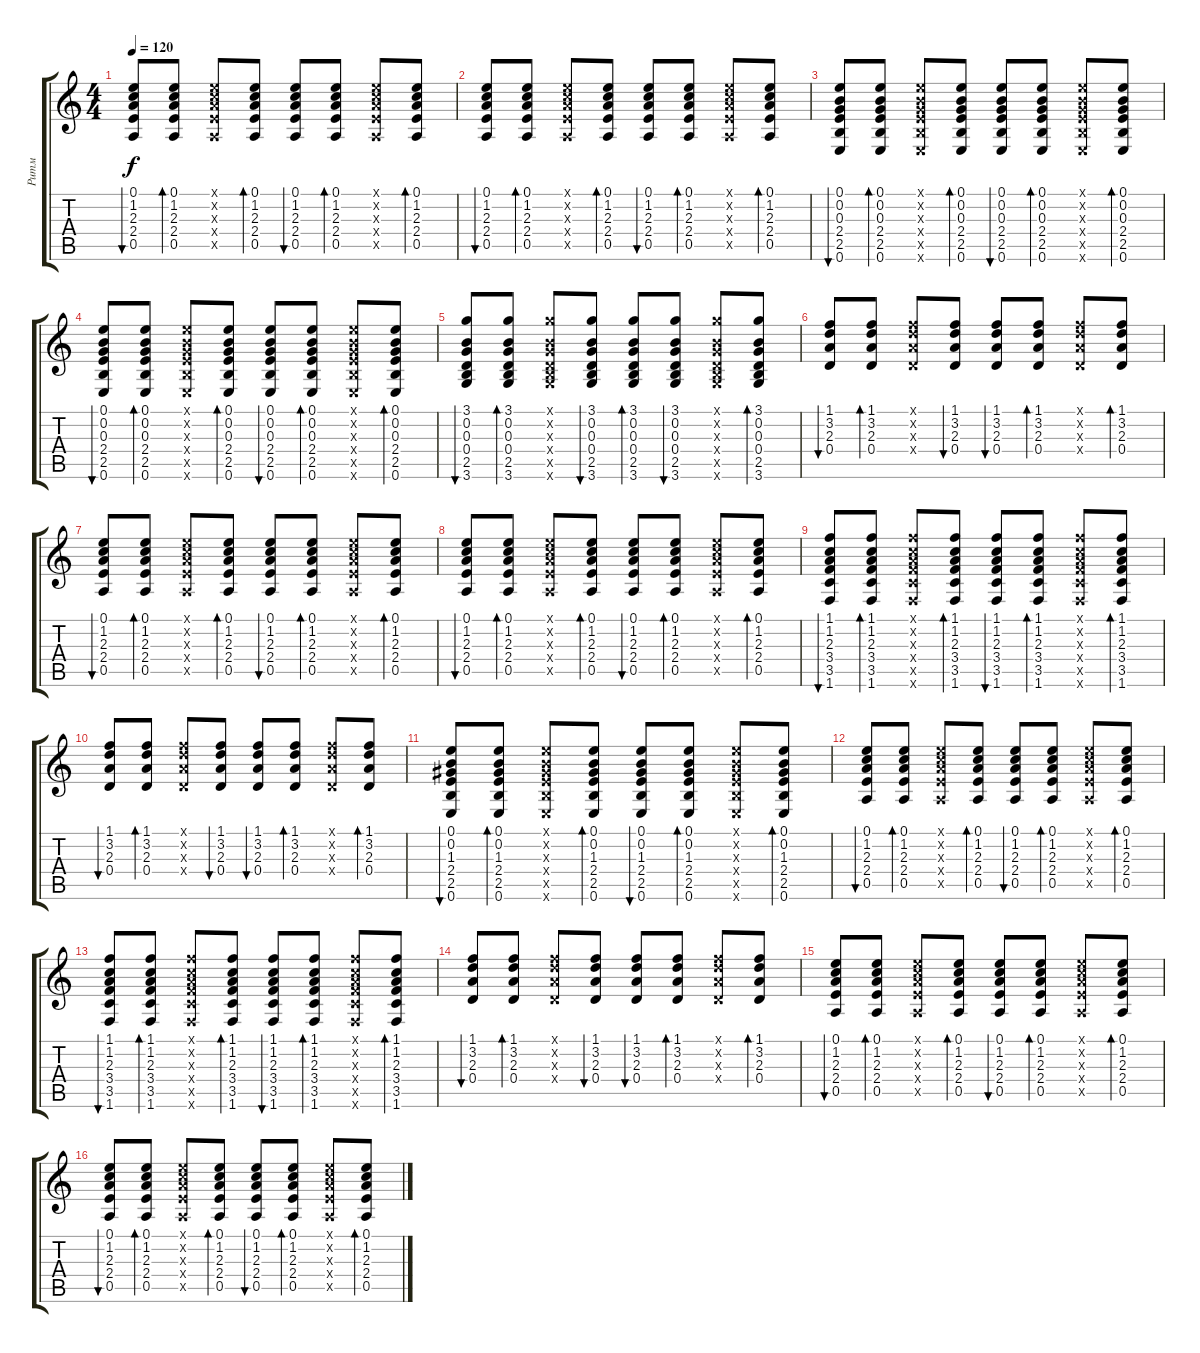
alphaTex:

\track ("Ритм" "Ритм") {instrument acousticguitarsteel}
\staff {score tabs}
\tuning (E4 B3 G3 D3 A2 E2) {hide}
\ts (4 4)
\tempo 120
\clef g2
\ks c
(0.1 1.2 2.3 2.4 0.5).8{bu 30 dy f} (0.1 1.2 2.3 2.4 0.5).8{bd 30} (0.1{x} 1.2{x} 2.3{x} 2.4{x} 0.5{x}).8 (0.1 1.2 2.3 2.4 0.5).8{bd 30} (0.1 1.2 2.3 2.4 0.5).8{bu 30} (0.1 1.2 2.3 2.4 0.5).8{bd 30} (0.1{x} 1.2{x} 2.3{x} 2.4{x} 0.5{x}).8 (0.1 1.2 2.3 2.4 0.5).8{bd 30} |
(0.1 1.2 2.3 2.4 0.5).8{bu 30} (0.1 1.2 2.3 2.4 0.5).8{bd 30} (0.1{x} 1.2{x} 2.3{x} 2.4{x} 0.5{x}).8 (0.1 1.2 2.3 2.4 0.5).8{bd 30} (0.1 1.2 2.3 2.4 0.5).8{bu 30} (0.1 1.2 2.3 2.4 0.5).8{bd 30} (0.1{x} 1.2{x} 2.3{x} 2.4{x} 0.5{x}).8 (0.1 1.2 2.3 2.4 0.5).8{bd 30} |
(0.1 0.2 0.3 2.4 2.5 0.6).8{bu 30} (0.1 0.2 0.3 2.4 2.5 0.6).8{bd 30} (0.1{x} 0.2{x} 0.3{x} 2.4{x} 2.5{x} 0.6{x}).8 (0.1 0.2 0.3 2.4 2.5 0.6).8{bd 30} (0.1 0.2 0.3 2.4 2.5 0.6).8{bu 30} (0.1 0.2 0.3 2.4 2.5 0.6).8{bd 30} (0.1{x} 0.2{x} 0.3{x} 2.4{x} 2.5{x} 0.6{x}).8 (0.1 0.2 0.3 2.4 2.5 0.6).8{bd 30} |
(0.1 0.2 0.3 2.4 2.5 0.6).8{bu 30} (0.1 0.2 0.3 2.4 2.5 0.6).8{bd 30} (0.1{x} 0.2{x} 0.3{x} 2.4{x} 2.5{x} 0.6{x}).8 (0.1 0.2 0.3 2.4 2.5 0.6).8{bd 30} (0.1 0.2 0.3 2.4 2.5 0.6).8{bu 30} (0.1 0.2 0.3 2.4 2.5 0.6).8{bd 30} (0.1{x} 0.2{x} 0.3{x} 2.4{x} 2.5{x} 0.6{x}).8 (0.1 0.2 0.3 2.4 2.5 0.6).8{bd 30} |
(3.1 0.2 0.3 0.4 2.5 3.6).8{bu 30} (3.1 0.2 0.3 0.4 2.5 3.6).8{bd 30} (3.1{x} 0.2{x} 0.3{x} 0.4{x} 2.5{x} 3.6{x}).8 (3.1 0.2 0.3 0.4 2.5 3.6).8{bu 30} (3.1 0.2 0.3 0.4 2.5 3.6).8{bd 30} (3.1 0.2 0.3 0.4 2.5 3.6).8{bu 30} (3.1{x} 0.2{x} 0.3{x} 0.4{x} 2.5{x} 3.6{x}).8 (3.1 0.2 0.3 0.4 2.5 3.6).8{bd 30} |
(1.1 3.2 2.3 0.4).8{bu 30} (1.1 3.2 2.3 0.4).8{bd 30} (1.1{x} 3.2{x} 2.3{x} 0.4{x}).8 (1.1 3.2 2.3 0.4).8{bu 30} (1.1 3.2 2.3 0.4).8{bu 30} (1.1 3.2 2.3 0.4).8{bd 30} (1.1{x} 3.2{x} 2.3{x} 0.4{x}).8 (1.1 3.2 2.3 0.4).8{bd 30} |
(0.1 1.2 2.3 2.4 0.5).8{bu 30} (0.1 1.2 2.3 2.4 0.5).8{bd 30} (0.1{x} 1.2{x} 2.3{x} 2.4{x} 0.5{x}).8 (0.1 1.2 2.3 2.4 0.5).8{bd 30} (0.1 1.2 2.3 2.4 0.5).8{bu 30} (0.1 1.2 2.3 2.4 0.5).8{bd 30} (0.1{x} 1.2{x} 2.3{x} 2.4{x} 0.5{x}).8 (0.1 1.2 2.3 2.4 0.5).8{bd 30} |
(0.1 1.2 2.3 2.4 0.5).8{bu 30} (0.1 1.2 2.3 2.4 0.5).8{bd 30} (0.1{x} 1.2{x} 2.3{x} 2.4{x} 0.5{x}).8 (0.1 1.2 2.3 2.4 0.5).8{bd 30} (0.1 1.2 2.3 2.4 0.5).8{bu 30} (0.1 1.2 2.3 2.4 0.5).8{bd 30} (0.1{x} 1.2{x} 2.3{x} 2.4{x} 0.5{x}).8 (0.1 1.2 2.3 2.4 0.5).8{bd 30} |
(1.1 1.2 2.3 3.4 3.5 1.6).8{bu 30} (1.1 1.2 2.3 3.4 3.5 1.6).8{bd 30} (1.1{x} 1.2{x} 2.3{x} 3.4{x} 3.5{x} 1.6{x}).8 (1.1 1.2 2.3 3.4 3.5 1.6).8{bd 30} (1.1 1.2 2.3 3.4 3.5 1.6).8{bu 30} (1.1 1.2 2.3 3.4 3.5 1.6).8{bd 30} (1.1{x} 1.2{x} 2.3{x} 3.4{x} 3.5{x} 1.6{x}).8 (1.1 1.2 2.3 3.4 3.5 1.6).8{bd 30} |
(1.1 3.2 2.3 0.4).8{bu 30} (1.1 3.2 2.3 0.4).8{bd 30} (1.1{x} 3.2{x} 2.3{x} 0.4{x}).8 (1.1 3.2 2.3 0.4).8{bu 30} (1.1 3.2 2.3 0.4).8{bu 30} (1.1 3.2 2.3 0.4).8{bd 30} (1.1{x} 3.2{x} 2.3{x} 0.4{x}).8 (1.1 3.2 2.3 0.4).8{bd 30} |
(0.1 0.2 1.3 2.4 2.5 0.6).8{bu 30} (0.1 0.2 1.3 2.4 2.5 0.6).8{bd 30} (0.1{x} 0.2{x} 1.3{x} 2.4{x} 2.5{x} 0.6{x}).8 (0.1 0.2 1.3 2.4 2.5 0.6).8{bd 30} (0.1 0.2 1.3 2.4 2.5 0.6).8{bu 30} (0.1 0.2 1.3 2.4 2.5 0.6).8{bd 30} (0.1{x} 0.2{x} 1.3{x} 2.4{x} 2.5{x} 0.6{x}).8 (0.1 0.2 1.3 2.4 2.5 0.6).8{bd 30} |
(0.1 1.2 2.3 2.4 0.5).8{bu 30} (0.1 1.2 2.3 2.4 0.5).8{bd 30} (0.1{x} 1.2{x} 2.3{x} 2.4{x} 0.5{x}).8 (0.1 1.2 2.3 2.4 0.5).8{bd 30} (0.1 1.2 2.3 2.4 0.5).8{bu 30} (0.1 1.2 2.3 2.4 0.5).8{bd 30} (0.1{x} 1.2{x} 2.3{x} 2.4{x} 0.5{x}).8 (0.1 1.2 2.3 2.4 0.5).8{bd 30} |
(1.1 1.2 2.3 3.4 3.5 1.6).8{bu 30} (1.1 1.2 2.3 3.4 3.5 1.6).8{bd 30} (1.1{x} 1.2{x} 2.3{x} 3.4{x} 3.5{x} 1.6{x}).8 (1.1 1.2 2.3 3.4 3.5 1.6).8{bd 30} (1.1 1.2 2.3 3.4 3.5 1.6).8{bu 30} (1.1 1.2 2.3 3.4 3.5 1.6).8{bd 30} (1.1{x} 1.2{x} 2.3{x} 3.4{x} 3.5{x} 1.6{x}).8 (1.1 1.2 2.3 3.4 3.5 1.6).8{bd 30} |
(1.1 3.2 2.3 0.4).8{bu 30} (1.1 3.2 2.3 0.4).8{bd 30} (1.1{x} 3.2{x} 2.3{x} 0.4{x}).8 (1.1 3.2 2.3 0.4).8{bu 30} (1.1 3.2 2.3 0.4).8{bu 30} (1.1 3.2 2.3 0.4).8{bd 30} (1.1{x} 3.2{x} 2.3{x} 0.4{x}).8 (1.1 3.2 2.3 0.4).8{bd 30} |
(0.1 1.2 2.3 2.4 0.5).8{bu 30} (0.1 1.2 2.3 2.4 0.5).8{bd 30} (0.1{x} 1.2{x} 2.3{x} 2.4{x} 0.5{x}).8 (0.1 1.2 2.3 2.4 0.5).8{bd 30} (0.1 1.2 2.3 2.4 0.5).8{bu 30} (0.1 1.2 2.3 2.4 0.5).8{bd 30} (0.1{x} 1.2{x} 2.3{x} 2.4{x} 0.5{x}).8 (0.1 1.2 2.3 2.4 0.5).8{bd 30} |
(0.1 1.2 2.3 2.4 0.5).8{bu 30} (0.1 1.2 2.3 2.4 0.5).8{bd 30} (0.1{x} 1.2{x} 2.3{x} 2.4{x} 0.5{x}).8 (0.1 1.2 2.3 2.4 0.5).8{bd 30} (0.1 1.2 2.3 2.4 0.5).8{bu 30} (0.1 1.2 2.3 2.4 0.5).8{bd 30} (0.1{x} 1.2{x} 2.3{x} 2.4{x} 0.5{x}).8 (0.1 1.2 2.3 2.4 0.5).8{bd 30}
